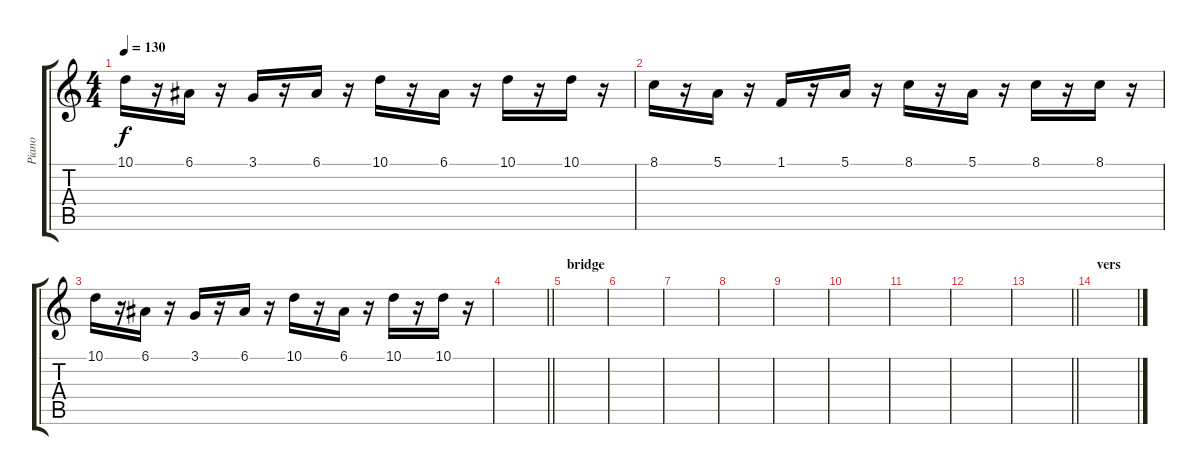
\track ("Piano" "Piano") {instrument electricgrandpiano}
\staff {score tabs}
\tuning (E4 B3 G3 D3 A2 E2) {hide}
\ts (4 4)
\tempo 130
\clef g2
\ks c
10.1.16{dy f} r.16 6.1.16 r.16 3.1.16 r.16 6.1.16 r.16 10.1.16 r.16 6.1.16 r.16 10.1.16 r.16 10.1.16 r.16 |
8.1.16 r.16 5.1.16 r.16 1.1.16 r.16 5.1.16 r.16 8.1.16 r.16 5.1.16 r.16 8.1.16 r.16 8.1.16 r.16 |
10.1.16 r.16 6.1.16 r.16 3.1.16 r.16 6.1.16 r.16 10.1.16 r.16 6.1.16 r.16 10.1.16 r.16 10.1.16 r.16 |
\barLineRight lightlight
|
\section ("" "bridge")
|
|
|
|
|
|
|
|
\barLineRight lightlight
|
\section ("" "vers")
